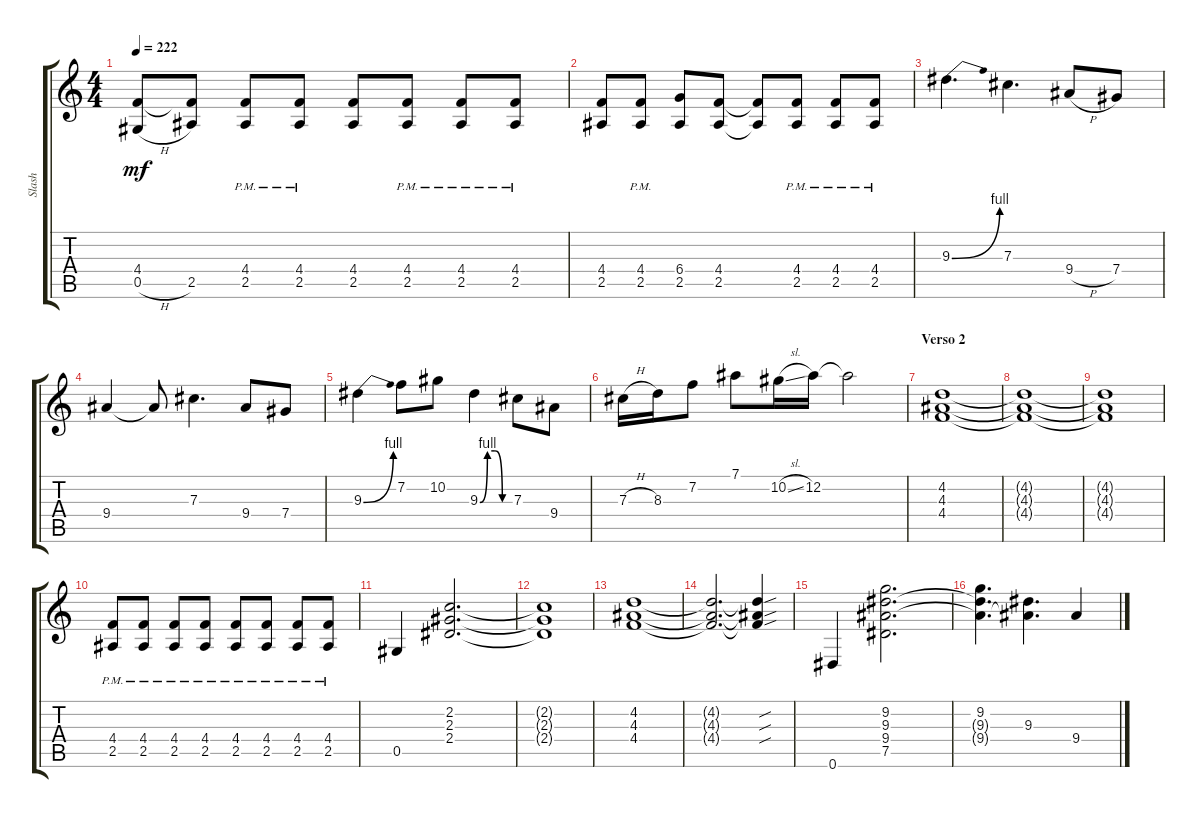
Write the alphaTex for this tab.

\track ("Slash" "Slash") {instrument distortionguitar}
\staff {score tabs}
\tuning (Eb4 Bb3 Gb3 Db3 Ab2 Eb2) {hide}
\ts (4 4)
\tempo 222
\clef g2
\ks c
(4.4 0.5{h}).8{dy mf} (4.4{t} 2.5).8 (4.4{pm} 2.5{pm}).8 (4.4{pm} 2.5{pm}).8 (4.4 2.5).8 (4.4 2.5{pm}).8 (4.4 2.5{pm}).8 (4.4 2.5{pm}).8 |
(4.4 2.5).8 (4.4{pm} 2.5{pm}).8 (6.4 2.5).8 (4.4 2.5).8 (4.4{t} 2.5{t}).8 (4.4 2.5{pm}).8 (4.4 2.5{pm}).8 (4.4 2.5{pm}).8 |
9.3{be (bend 0 0 60 4)}.4{d volume 16 balance 8} 7.3.4{d} 9.4{h}.8 7.4.8 |
9.4.4 9.4{t}.8 7.3.4{d} 9.4.8 7.4.8 |
9.3{be (bend 0 0 60 4)}.4 7.2.8 10.2.8 9.3{be (custom 0 0 15 4 30 4 45 0 60 0)}.4 7.3.8 9.4.8 |
7.3{h}.16 8.3.16 7.2.8 7.1.8 10.2{sl}.16 12.2.16 12.2{t}.2 |
\section ("" "Verso 2")
(4.2 4.3 4.4).1{volume 13 balance 16} |
(4.2{t} 4.3{t} 4.4{t}).1 |
(4.2{t} 4.3{t} 4.4{t}).1 |
(4.4{pm} 2.5{pm}).8 (4.4{pm} 2.5{pm}).8 (4.4{pm} 2.5{pm}).8 (4.4{pm} 2.5{pm}).8 (4.4{pm} 2.5{pm}).8 (4.4{pm} 2.5{pm}).8 (4.4{pm} 2.5{pm}).8 (4.4{pm} 2.5{pm}).8 |
0.5.4 (2.2 2.3 2.4).2{d} |
(2.2{t} 2.3{t} 2.4{t}).1 |
(4.2 4.3 4.4).1 |
(4.2{t} 4.3{t} 4.4{t}).2{d} (4.2{sou t} 4.3{sou t} 4.4{sou t}).4 |
0.6.4 (9.2 9.3 9.4 7.5).2{d} |
(9.2 9.3{t} 9.4{t}).4{d} (9.3 9.4{t}).4{d} 9.4.4
